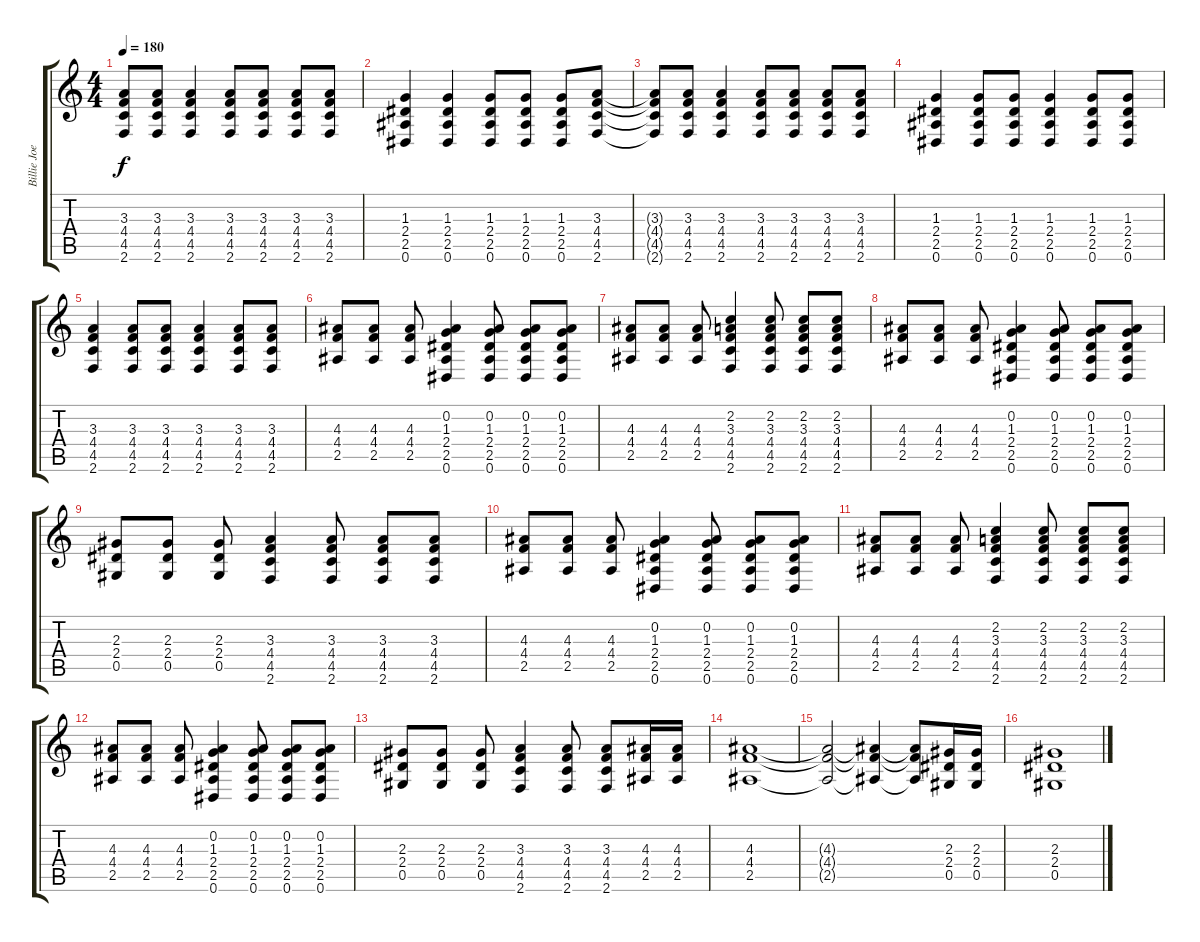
\track ("Billie Joe (Guitar)" "Billie Joe") {instrument distortionguitar}
\staff {score tabs}
\tuning (Eb4 Bb3 Gb3 Db3 Ab2 Eb2) {hide}
\ts (4 4)
\tempo 180
\clef g2
\ks c
(3.3{t} 4.4{t} 4.5{t} 2.6{t}).8{dy f} (3.3 4.4 4.5 2.6).8 (3.3 4.4 4.5 2.6).4 (3.3 4.4 4.5 2.6).8 (3.3 4.4 4.5 2.6).8 (3.3 4.4 4.5 2.6).8 (3.3 4.4 4.5 2.6).8 |
(1.3 2.4 2.5 0.6).4 (1.3 2.4 2.5 0.6).4 (1.3 2.4 2.5 0.6).8 (1.3 2.4 2.5 0.6).8 (1.3 2.4 2.5 0.6).8 (3.3 4.4 4.5 2.6).8 |
(3.3{t} 4.4{t} 4.5{t} 2.6{t}).8 (3.3 4.4 4.5 2.6).8 (3.3 4.4 4.5 2.6).4 (3.3 4.4 4.5 2.6).8 (3.3 4.4 4.5 2.6).8 (3.3 4.4 4.5 2.6).8 (3.3 4.4 4.5 2.6).8 |
(1.3 2.4 2.5 0.6).4 (1.3 2.4 2.5 0.6).8 (1.3 2.4 2.5 0.6).8 (1.3 2.4 2.5 0.6).4 (1.3 2.4 2.5 0.6).8 (1.3 2.4 2.5 0.6).8 |
(3.3 4.4 4.5 2.6).4 (3.3 4.4 4.5 2.6).8 (3.3 4.4 4.5 2.6).8 (3.3 4.4 4.5 2.6).4 (3.3 4.4 4.5 2.6).8 (3.3 4.4 4.5 2.6).8 |
(4.3 4.4 2.5).8 (4.3 4.4 2.5).8 (4.3 4.4 2.5).8 (0.2 1.3 2.4 2.5 0.6).4 (0.2 1.3 2.4 2.5 0.6).8 (0.2 1.3 2.4 2.5 0.6).8 (0.2 1.3 2.4 2.5 0.6).8 |
(4.3 4.4 2.5).8 (4.3 4.4 2.5).8 (4.3 4.4 2.5).8 (2.2 3.3 4.4 4.5 2.6).4 (2.2 3.3 4.4 4.5 2.6).8 (2.2 3.3 4.4 4.5 2.6).8 (2.2 3.3 4.4 4.5 2.6).8 |
(4.3 4.4 2.5).8 (4.3 4.4 2.5).8 (4.3 4.4 2.5).8 (0.2 1.3 2.4 2.5 0.6).4 (0.2 1.3 2.4 2.5 0.6).8 (0.2 1.3 2.4 2.5 0.6).8 (0.2 1.3 2.4 2.5 0.6).8 |
(2.3 2.4 0.5).8 (2.3 2.4 0.5).8 (2.3 2.4 0.5).8 (3.3 4.4 4.5 2.6).4 (3.3 4.4 4.5 2.6).8 (3.3 4.4 4.5 2.6).8 (3.3 4.4 4.5 2.6).8 |
(4.3 4.4 2.5).8 (4.3 4.4 2.5).8 (4.3 4.4 2.5).8 (0.2 1.3 2.4 2.5 0.6).4 (0.2 1.3 2.4 2.5 0.6).8 (0.2 1.3 2.4 2.5 0.6).8 (0.2 1.3 2.4 2.5 0.6).8 |
(4.3 4.4 2.5).8 (4.3 4.4 2.5).8 (4.3 4.4 2.5).8 (2.2 3.3 4.4 4.5 2.6).4 (2.2 3.3 4.4 4.5 2.6).8 (2.2 3.3 4.4 4.5 2.6).8 (2.2 3.3 4.4 4.5 2.6).8 |
(4.3 4.4 2.5).8 (4.3 4.4 2.5).8 (4.3 4.4 2.5).8 (0.2 1.3 2.4 2.5 0.6).4 (0.2 1.3 2.4 2.5 0.6).8 (0.2 1.3 2.4 2.5 0.6).8 (0.2 1.3 2.4 2.5 0.6).8 |
(2.3 2.4 0.5).8 (2.3 2.4 0.5).8 (2.3 2.4 0.5).8 (3.3 4.4 4.5 2.6).4 (3.3 4.4 4.5 2.6).8 (3.3 4.4 4.5 2.6).8 (4.3 4.4 2.5).16 (4.3 4.4 2.5).16 |
(4.3 4.4 2.5).1 |
(4.3{t} 4.4{t} 2.5{t}).2 (4.3{t} 4.4{t} 2.5{t}).4 (4.3{t} 4.4{t} 2.5{t}).8 (2.3 2.4 0.5).16 (2.3 2.4 0.5).16 |
(2.3 2.4 0.5).1
